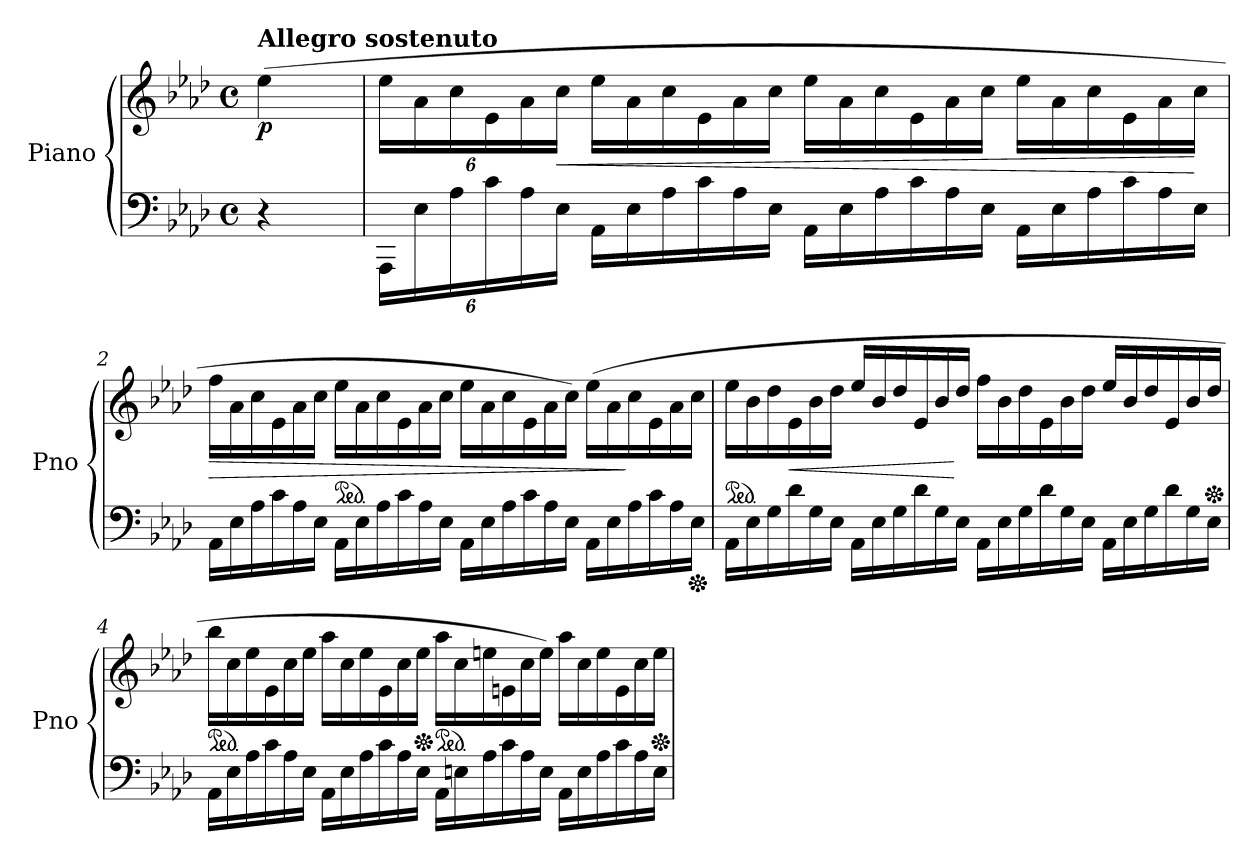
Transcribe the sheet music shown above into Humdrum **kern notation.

**kern	**kern	**dynam
*part1	*part1	*part1
*staff2	*staff1	*staff1/2
*I"Piano	*	*
*I'Pno	*	*
*clefF4	*clefG2	*
*k[b-e-a-d-]	*k[b-e-a-d-]	*
*M4/4	*M4/4	*
*met(c)	*met(c)	*
*MM104	*MM104	*
=	=	=
!	!LO:TX:a:B:t=Allegro sostenuto	!
!	!	!LO:DY:b
4r	(4ee-\	p
=1	=1	=1
*Xbrackettup	*Xbrackettup	*
24AAA-/LL	24ee-\LL	.
24E-\	24a-\	.
24A-\	24cc\	.
24c\	24e-\	.
24A-\	24a-\	.
!	!	!LO:HP:b
24E-\JJ	24cc\JJ	<
*Xtuplet	*Xtuplet	*
24AA-\LL	24ee-\LL	.
24E-\	24a-\	.
24A-\	24cc\	.
24c\	24e-\	.
24A-\	24a-\	.
24E-\JJ	24cc\JJ	.
24AA-\LL	24ee-\LL	.
24E-\	24a-\	.
24A-\	24cc\	.
24c\	24e-\	.
24A-\	24a-\	.
24E-\JJ	24cc\JJ	.
24AA-\LL	24ee-\LL	.
24E-\	24a-\	.
24A-\	24cc\	.
24c\	24e-\	.
24A-\	24a-\	.
24E-\JJ	24cc\JJ	[
=2	=2	=2
!	!	!LO:HP:b
24AA-\LL	24ff\LL	>
24E-\	24a-\	.
24A-\	24cc\	.
24c\	24e-\	.
24A-\	24a-\	.
24E-\JJ	24cc\JJ	.
*	*ped	*
24AA-\LL	24ee-\LL	.
24E-\	24a-\	.
24A-\	24cc\	.
24c\	24e-\	.
24A-\	24a-\	.
24E-\JJ	24cc\JJ	.
24AA-\LL	24ee-\LL	.
24E-\	24a-\	.
24A-\	24cc\	.
24c\	24e-\	.
24A-\	24a-\	.
24E-\JJ	24cc\JJ)	.
24AA-\LL	(24ee-\LL	.
24E-\	24a-\	.
24A-\	24cc\	]
24c\	24e-\	.
24A-\	24a-\	.
*Xped	*	*
24E-\JJ	24cc\JJ	.
!!LO:LB:g=z
=3	=3	=3
*	*ped	*
24AA-\LL	24ee-\LL	.
24E-\	24b-\	.
24G\	24dd-\	.
!	!	!LO:HP:b
24d-\	24e-\	<
24G\	24b-\	.
24E-\JJ	24dd-\JJ	.
24AA-\LL	24ee-/LL	.
24E-\	24b-/	.
24G\	24dd-/	.
24d-\	24e-/	.
24G\	24b-/	.
24E-\JJ	24dd-/JJ	[
24AA-\LL	24ff\LL	.
24E-\	24b-\	.
24G\	24dd-\	.
24d-\	24e-\	.
24G\	24b-\	.
24E-\JJ	24dd-\JJ	.
24AA-\LL	24ee-/LL	.
24E-\	24b-/	.
24G\	24dd-/	.
24d-\	24e-/	.
24G\	24b-/	.
*	*Xped	*
24E-\JJ	24dd-/JJ	.
=4	=4	=4
*	*ped	*
24AA-\LL	24bb-\LL	.
24E-\	24cc\	.
24A-\	24ee-\	.
24c\	24e-\	.
24A-\	24cc\	.
24E-\JJ	24ee-\JJ	.
24AA-\LL	24aa-\LL	.
24E-\	24cc\	.
24A-\	24ee-\	.
24c\	24e-\	.
24A-\	24cc\	.
*	*Xped	*
24E-\JJ	24ee-\JJ	.
*	*ped	*
24AA-\LL	24aa-\LL	.
24En\	24cc\	.
24A-\	24een\	.
24c\	24en\	.
24A-\	24cc\	.
24E\JJ	24ee\JJ)	.
24AA-\LL	24aa-\LL	.
24E\	24cc\	.
24A-\	24ee\	.
24c\	24e\	.
24A-\	24cc\	.
*	*Xped	*
24E\JJ	24ee\JJ	.
=	=	=
*-	*-	*-
